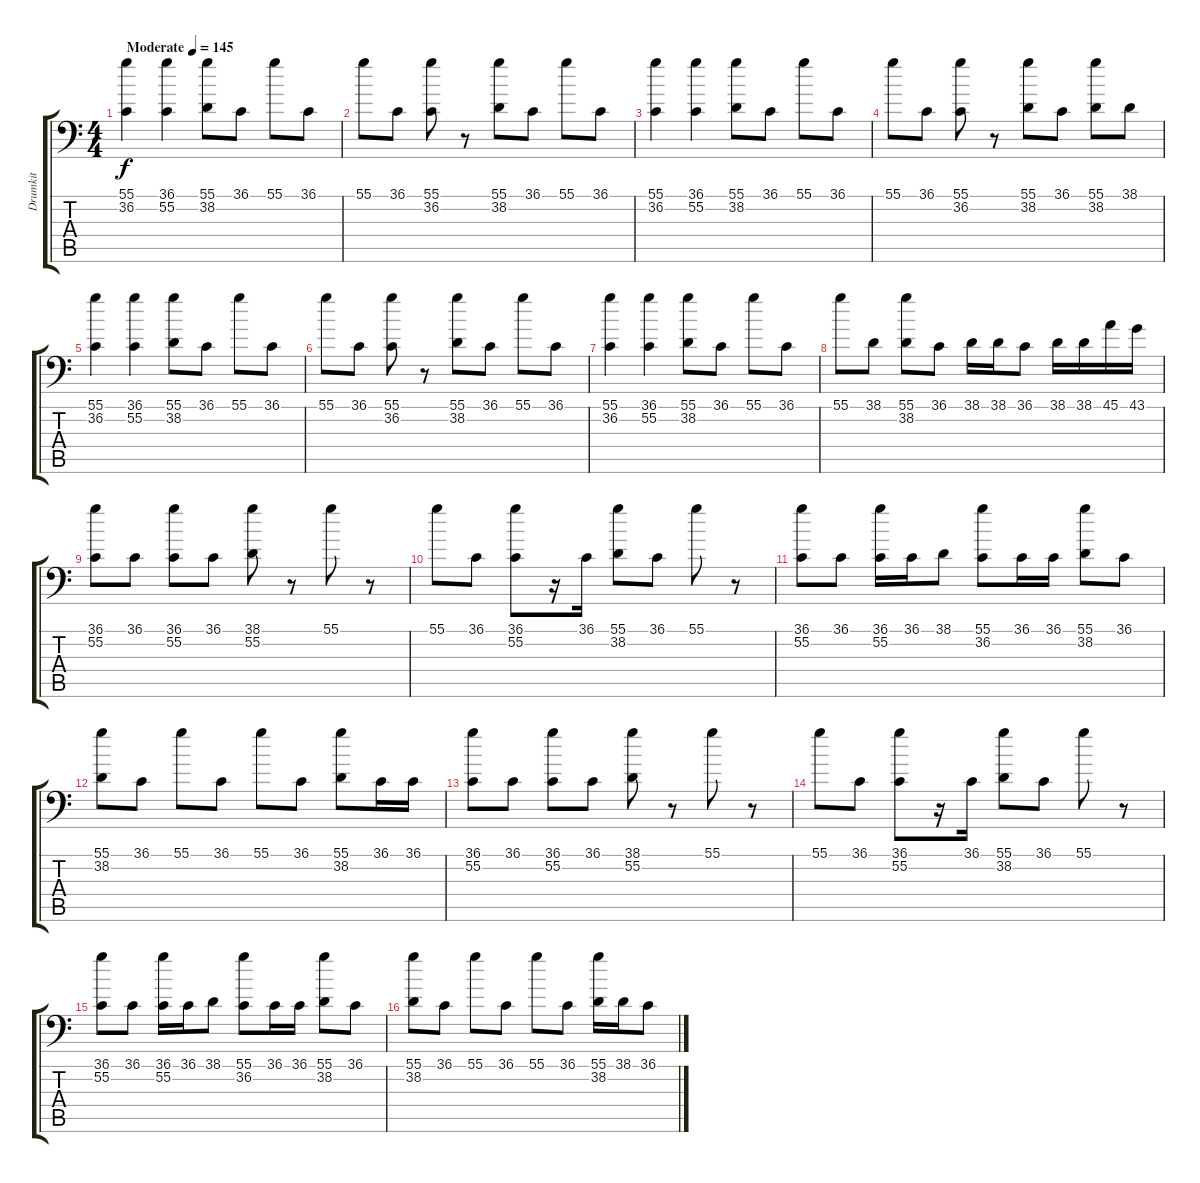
\track ("Drumkit" "Drumkit") {instrument acousticgrandpiano}
\staff {score tabs}
\tuning (C-1 C-1 C-1 C-1 C-1 C-1) {hide}
\ts (4 4)
\tempo (145 "Moderate")
\clef f4
\ks c
(55.1 36.2).4{dy f instrument acousticgrandpiano} (36.1 55.2).4 (55.1 38.2).8 36.1.8 55.1.8 36.1.8 |
55.1.8 36.1.8 (55.1 36.2).8 r.8 (55.1 38.2).8 36.1.8 55.1.8 36.1.8 |
(55.1 36.2).4 (36.1 55.2).4 (55.1 38.2).8 36.1.8 55.1.8 36.1.8 |
55.1.8 36.1.8 (55.1 36.2).8 r.8 (55.1 38.2).8 36.1.8 (55.1 38.2).8 38.1.8 |
(55.1 36.2).4 (36.1 55.2).4 (55.1 38.2).8 36.1.8 55.1.8 36.1.8 |
55.1.8 36.1.8 (55.1 36.2).8 r.8 (55.1 38.2).8 36.1.8 55.1.8 36.1.8 |
(55.1 36.2).4 (36.1 55.2).4 (55.1 38.2).8 36.1.8 55.1.8 36.1.8 |
55.1.8 38.1.8 (55.1 38.2).8 36.1.8 38.1.16 38.1.16 36.1.8 38.1.16 38.1.16 45.1.16 43.1.16 |
(36.1 55.2).8 36.1.8 (36.1 55.2).8 36.1.8 (38.1 55.2).8 r.8 55.1.8 r.8 |
55.1.8 36.1.8 (36.1 55.2).8 r.16 36.1.16 (55.1 38.2).8 36.1.8 55.1.8 r.8 |
(36.1 55.2).8 36.1.8 (36.1 55.2).16 36.1.16 38.1.8 (55.1 36.2).8 36.1.16 36.1.16 (55.1 38.2).8 36.1.8 |
(55.1 38.2).8 36.1.8 55.1.8 36.1.8 55.1.8 36.1.8 (55.1 38.2).8 36.1.16 36.1.16 |
(36.1 55.2).8 36.1.8 (36.1 55.2).8 36.1.8 (38.1 55.2).8 r.8 55.1.8 r.8 |
55.1.8 36.1.8 (36.1 55.2).8 r.16 36.1.16 (55.1 38.2).8 36.1.8 55.1.8 r.8 |
(36.1 55.2).8 36.1.8 (36.1 55.2).16 36.1.16 38.1.8 (55.1 36.2).8 36.1.16 36.1.16 (55.1 38.2).8 36.1.8 |
(55.1 38.2).8 36.1.8 55.1.8 36.1.8 55.1.8 36.1.8 (55.1 38.2).16 38.1.16 36.1.8
